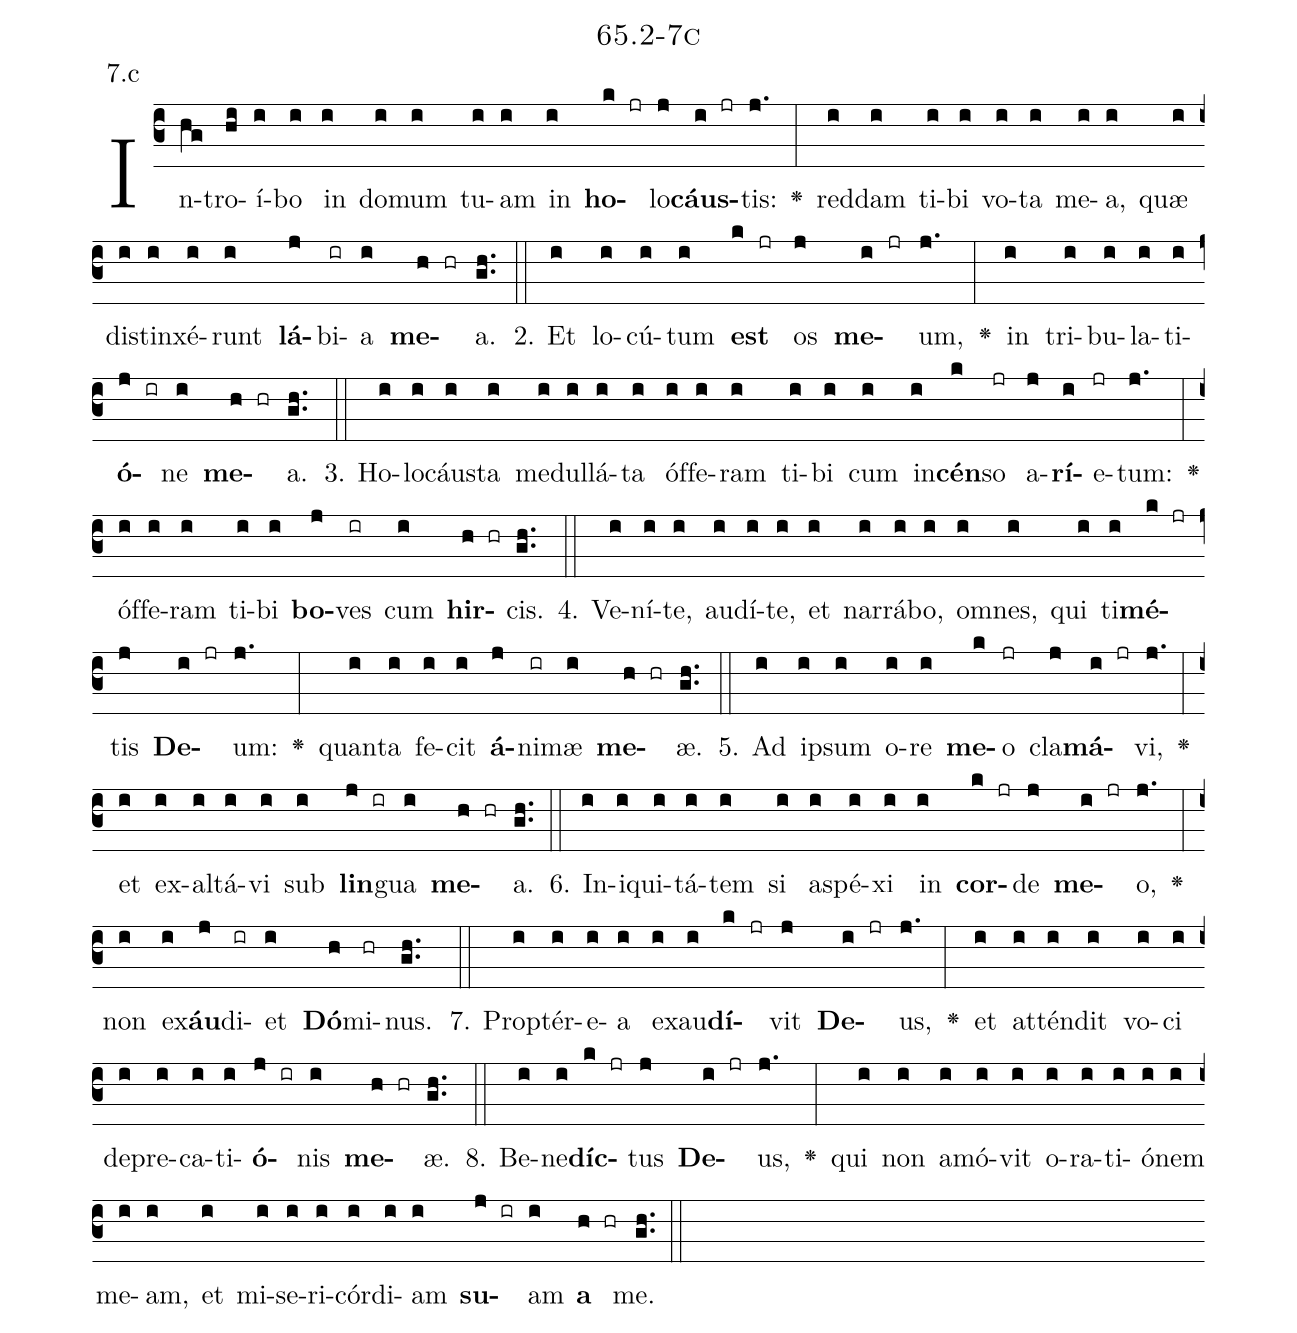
name: 65.2-7c;
annotation: 7.c;
%%
(c3)In(hg)tro(hi)í(i)bo(i) in(i) do(i)mum(i) tu(i)am(i) in(i) <b>ho</b>(k jr)lo(j)<b>cáus</b>(i jr)tis:(j.) <v>\greheightstar</v>(:) red(i)dam(i) ti(i)bi(i) vo(i)ta(i) me(i)a,(i) quæ(i) di(i)stin(i)xé(i)runt(i) <b>lá</b>(j)bi(ir)a(i) <b>me</b>(h hr)a.(gh..) (::)
2. Et(i) lo(i)cú(i)tum(i) <b>est</b>(k jr) os(j) <b>me</b>(i jr)um,(j.) <v>\greheightstar</v>(:) in(i) tri(i)bu(i)la(i)ti(i)<b>ó</b>(j ir)ne(i) <b>me</b>(h hr)a.(gh..) (::)
3. Ho(i)lo(i)cáus(i)ta(i) me(i)dul(i)lá(i)ta(i) óf(i)fe(i)ram(i) ti(i)bi(i) cum(i) in(i)<b>cén</b>(k)so(jr) a(j)<b>rí</b>(i)e(jr)tum:(j.) <v>\greheightstar</v>(:) óf(i)fe(i)ram(i) ti(i)bi(i) <b>bo</b>(j)ves(ir) cum(i) <b>hir</b>(h hr)cis.(gh..) (::)
4. Ve(i)ní(i)te,(i) au(i)dí(i)te,(i) et(i) nar(i)rá(i)bo,(i) om(i)nes,(i) qui(i) ti(i)<b>mé</b>(k jr)tis(j) <b>De</b>(i jr)um:(j.) <v>\greheightstar</v>(:) quan(i)ta(i) fe(i)cit(i) <b>á</b>(j)ni(ir)mæ(i) <b>me</b>(h hr)æ.(gh..) (::)
5. Ad(i) ip(i)sum(i) o(i)re(i) <b>me</b>(k)o(jr) cla(j)<b>má</b>(i jr)vi,(j.) <v>\greheightstar</v>(:) et(i) ex(i)al(i)tá(i)vi(i) sub(i) <b>lin</b>(j ir)gua(i) <b>me</b>(h hr)a.(gh..) (::)
6. In(i)i(i)qui(i)tá(i)tem(i) si(i) a(i)spé(i)xi(i) in(i) <b>cor</b>(k jr)de(j) <b>me</b>(i jr)o,(j.) <v>\greheightstar</v>(:) non(i) ex(i)<b>áu</b>(j)di(ir)et(i) <b>Dó</b>(h)mi(hr)nus.(gh..) (::)
7. Prop(i)tér(i)e(i)a(i) ex(i)au(i)<b>dí</b>(k jr)vit(j) <b>De</b>(i jr)us,(j.) <v>\greheightstar</v>(:) et(i) at(i)tén(i)dit(i) vo(i)ci(i) de(i)pre(i)ca(i)ti(i)<b>ó</b>(j ir)nis(i) <b>me</b>(h hr)æ.(gh..) (::)
8. Be(i)ne(i)<b>díc</b>(k jr)tus(j) <b>De</b>(i jr)us,(j.) <v>\greheightstar</v>(:) qui(i) non(i) a(i)mó(i)vit(i) o(i)ra(i)ti(i)ó(i)nem(i) me(i)am,(i) et(i) mi(i)se(i)ri(i)cór(i)di(i)am(i) <b>su</b>(j ir)am(i) <b>a</b>(h hr) me.(gh..) (::)
